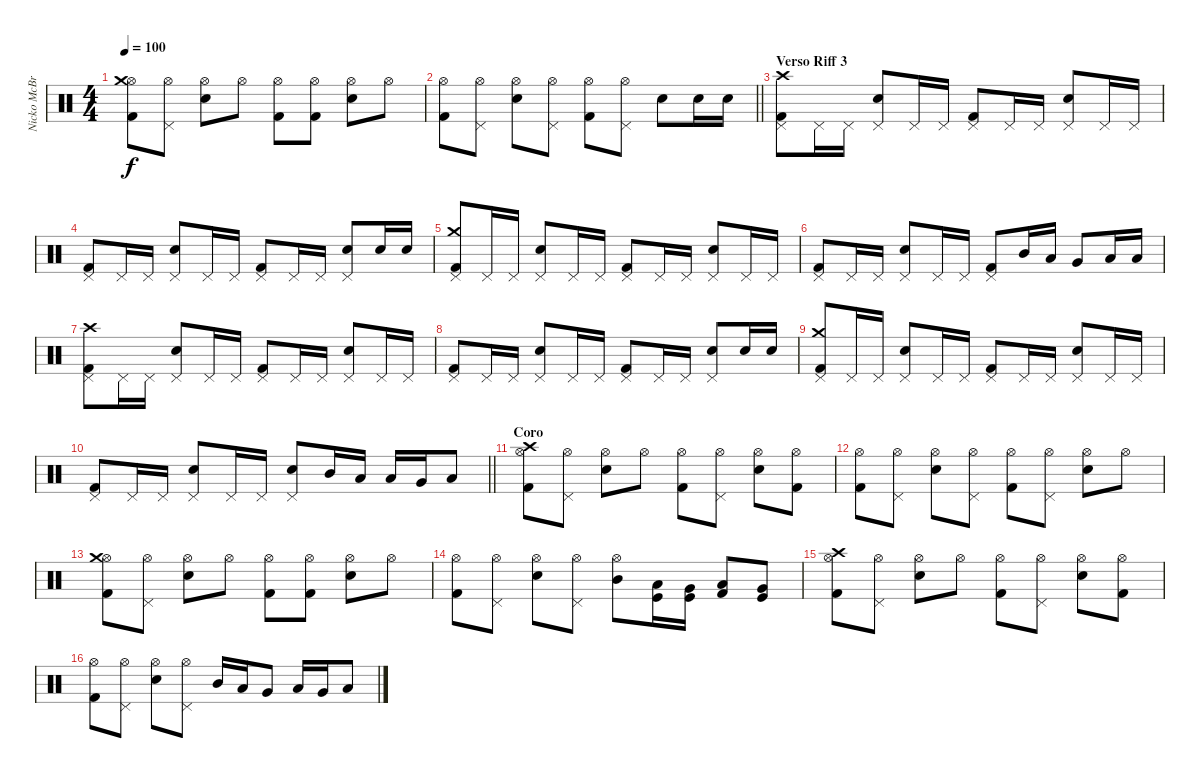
\track ("Nicko McBrain" "Nicko McBr") {instrument percussion}
\staff {score}
\articulation defaults
\ts (4 4)
\tempo 100
\clef neutral
\ks c
("Kick (hit) 2" "Hi-Hat (open)" "Crash medium (hit)").8{dy f} ("Pedal Hi-Hat (hit)" "Hi-Hat (open)").8 ("Snare (hit) 2" "Hi-Hat (open)").8 "Hi-Hat (open)".8 ("Kick (hit) 2" "Hi-Hat (open)").8 ("Kick (hit) 2" "Hi-Hat (open)").8 ("Snare (hit) 2" "Hi-Hat (open)").8 "Hi-Hat (open)".8 |
\barLineRight lightlight
("Kick (hit) 2" "Hi-Hat (open)").8 ("Pedal Hi-Hat (hit)" "Hi-Hat (open)").8 ("Snare (hit) 2" "Hi-Hat (open)").8 ("Pedal Hi-Hat (hit)" "Hi-Hat (open)").8 ("Kick (hit) 2" "Hi-Hat (open)").8 ("Pedal Hi-Hat (hit)" "Hi-Hat (open)").8 "Snare (hit) 2".8 "Snare (hit) 2".16 "Snare (hit) 2".16 |
\section ("" "Verso Riff 3")
("Kick (hit) 2" "Pedal Hi-Hat (hit)" "Crash high (hit)").8 "Pedal Hi-Hat (hit)".16 "Pedal Hi-Hat (hit)".16 ("Snare (hit) 2" "Pedal Hi-Hat (hit)").8 "Pedal Hi-Hat (hit)".16 "Pedal Hi-Hat (hit)".16 ("Kick (hit) 2" "Pedal Hi-Hat (hit)").8 "Pedal Hi-Hat (hit)".16 "Pedal Hi-Hat (hit)".16 ("Snare (hit) 2" "Pedal Hi-Hat (hit)").8 "Pedal Hi-Hat (hit)".16 "Pedal Hi-Hat (hit)".16 |
("Kick (hit) 2" "Pedal Hi-Hat (hit)").8 "Pedal Hi-Hat (hit)".16 "Pedal Hi-Hat (hit)".16 ("Snare (hit) 2" "Pedal Hi-Hat (hit)").8 "Pedal Hi-Hat (hit)".16 "Pedal Hi-Hat (hit)".16 ("Kick (hit) 2" "Pedal Hi-Hat (hit)").8 "Pedal Hi-Hat (hit)".16 "Pedal Hi-Hat (hit)".16 ("Snare (hit) 2" "Pedal Hi-Hat (hit)").8 "Snare (hit) 2".16 "Snare (hit) 2".16 |
("Kick (hit) 2" "Pedal Hi-Hat (hit)" "Crash medium (hit)").8 "Pedal Hi-Hat (hit)".16 "Pedal Hi-Hat (hit)".16 ("Snare (hit) 2" "Pedal Hi-Hat (hit)").8 "Pedal Hi-Hat (hit)".16 "Pedal Hi-Hat (hit)".16 ("Kick (hit) 2" "Pedal Hi-Hat (hit)").8 "Pedal Hi-Hat (hit)".16 "Pedal Hi-Hat (hit)".16 ("Snare (hit) 2" "Pedal Hi-Hat (hit)").8 "Pedal Hi-Hat (hit)".16 "Pedal Hi-Hat (hit)".16 |
("Kick (hit) 2" "Pedal Hi-Hat (hit)").8 "Pedal Hi-Hat (hit)".16 "Pedal Hi-Hat (hit)".16 ("Snare (hit) 2" "Pedal Hi-Hat (hit)").8 "Pedal Hi-Hat (hit)".16 "Pedal Hi-Hat (hit)".16 ("Kick (hit) 2" "Pedal Hi-Hat (hit)").8 "Mid Tom (hit)".16 "Low Tom (hit)".16 "Very Low Tom (hit)".8 "Low Tom (hit)".16 "Low Floor Tom (hit)".16 |
("Kick (hit) 2" "Pedal Hi-Hat (hit)" "Crash high (hit)").8 "Pedal Hi-Hat (hit)".16 "Pedal Hi-Hat (hit)".16 ("Snare (hit) 2" "Pedal Hi-Hat (hit)").8 "Pedal Hi-Hat (hit)".16 "Pedal Hi-Hat (hit)".16 ("Kick (hit) 2" "Pedal Hi-Hat (hit)").8 "Pedal Hi-Hat (hit)".16 "Pedal Hi-Hat (hit)".16 ("Snare (hit) 2" "Pedal Hi-Hat (hit)").8 "Pedal Hi-Hat (hit)".16 "Pedal Hi-Hat (hit)".16 |
("Kick (hit) 2" "Pedal Hi-Hat (hit)").8 "Pedal Hi-Hat (hit)".16 "Pedal Hi-Hat (hit)".16 ("Snare (hit) 2" "Pedal Hi-Hat (hit)").8 "Pedal Hi-Hat (hit)".16 "Pedal Hi-Hat (hit)".16 ("Kick (hit) 2" "Pedal Hi-Hat (hit)").8 "Pedal Hi-Hat (hit)".16 "Pedal Hi-Hat (hit)".16 ("Snare (hit) 2" "Pedal Hi-Hat (hit)").8 "Snare (hit) 2".16 "Snare (hit) 2".16 |
("Kick (hit) 2" "Pedal Hi-Hat (hit)" "Crash medium (hit)").8 "Pedal Hi-Hat (hit)".16 "Pedal Hi-Hat (hit)".16 ("Snare (hit) 2" "Pedal Hi-Hat (hit)").8 "Pedal Hi-Hat (hit)".16 "Pedal Hi-Hat (hit)".16 ("Kick (hit) 2" "Pedal Hi-Hat (hit)").8 "Pedal Hi-Hat (hit)".16 "Pedal Hi-Hat (hit)".16 ("Snare (hit) 2" "Pedal Hi-Hat (hit)").8 "Pedal Hi-Hat (hit)".16 "Pedal Hi-Hat (hit)".16 |
\barLineRight lightlight
("Kick (hit) 2" "Pedal Hi-Hat (hit)").8 "Pedal Hi-Hat (hit)".16 "Pedal Hi-Hat (hit)".16 ("Snare (hit) 2" "Pedal Hi-Hat (hit)").8 "Pedal Hi-Hat (hit)".16 "Pedal Hi-Hat (hit)".16 ("Snare (hit) 2" "Pedal Hi-Hat (hit)").8 "Mid Tom (hit)".16 "Low Tom (hit)".16 "Low Floor Tom (hit)".16 "Very Low Tom (hit)".16 "Low Floor Tom (hit)".8 |
\section ("" "Coro")
("Kick (hit) 2" "Hi-Hat (open)" "Crash high (hit)").8 ("Pedal Hi-Hat (hit)" "Hi-Hat (open)").8 ("Snare (hit) 2" "Hi-Hat (open)").8 "Hi-Hat (open)".8 ("Kick (hit) 2" "Hi-Hat (open)").8 ("Pedal Hi-Hat (hit)" "Hi-Hat (open)").8 ("Snare (hit) 2" "Hi-Hat (open)").8 ("Kick (hit) 2" "Hi-Hat (open)").8 |
("Kick (hit) 2" "Hi-Hat (open)").8 ("Pedal Hi-Hat (hit)" "Hi-Hat (open)").8 ("Snare (hit) 2" "Hi-Hat (open)").8 ("Pedal Hi-Hat (hit)" "Hi-Hat (open)").8 ("Kick (hit) 2" "Hi-Hat (open)").8 ("Pedal Hi-Hat (hit)" "Hi-Hat (open)").8 ("Snare (hit) 2" "Hi-Hat (open)").8 "Hi-Hat (open)".8 |
("Kick (hit) 2" "Hi-Hat (open)" "Crash medium (hit)").8 ("Pedal Hi-Hat (hit)" "Hi-Hat (open)").8 ("Snare (hit) 2" "Hi-Hat (open)").8 "Hi-Hat (open)".8 ("Kick (hit) 2" "Hi-Hat (open)").8 ("Kick (hit) 2" "Hi-Hat (open)").8 ("Snare (hit) 2" "Hi-Hat (open)").8 "Hi-Hat (open)".8 |
("Kick (hit) 2" "Hi-Hat (open)").8 ("Pedal Hi-Hat (hit)" "Hi-Hat (open)").8 ("Snare (hit) 2" "Hi-Hat (open)").8 ("Pedal Hi-Hat (hit)" "Hi-Hat (open)").8 ("Mid Tom (hit)" "Hi-Hat (open)").8 ("Low Tom (hit)" "Kick (hit)").16 ("Very Low Tom (hit)" "Kick (hit)").16 ("Low Floor Tom (hit)" "Kick (hit) 2").8 ("Very Low Tom (hit)" "Kick (hit)").8 |
("Kick (hit) 2" "Hi-Hat (open)" "Crash high (hit)").8 ("Pedal Hi-Hat (hit)" "Hi-Hat (open)").8 ("Snare (hit) 2" "Hi-Hat (open)").8 "Hi-Hat (open)".8 ("Kick (hit) 2" "Hi-Hat (open)").8 ("Pedal Hi-Hat (hit)" "Hi-Hat (open)").8 ("Snare (hit) 2" "Hi-Hat (open)").8 ("Kick (hit) 2" "Hi-Hat (open)").8 |
("Kick (hit) 2" "Hi-Hat (open)").8 ("Pedal Hi-Hat (hit)" "Hi-Hat (open)").8 ("Snare (hit) 2" "Hi-Hat (open)").8 ("Pedal Hi-Hat (hit)" "Hi-Hat (open)").8 "Mid Tom (hit)".16 "Low Tom (hit)".16 "Very Low Tom (hit)".8 "Low Tom (hit)".16 "Very Low Tom (hit)".16 "Low Floor Tom (hit)".8
